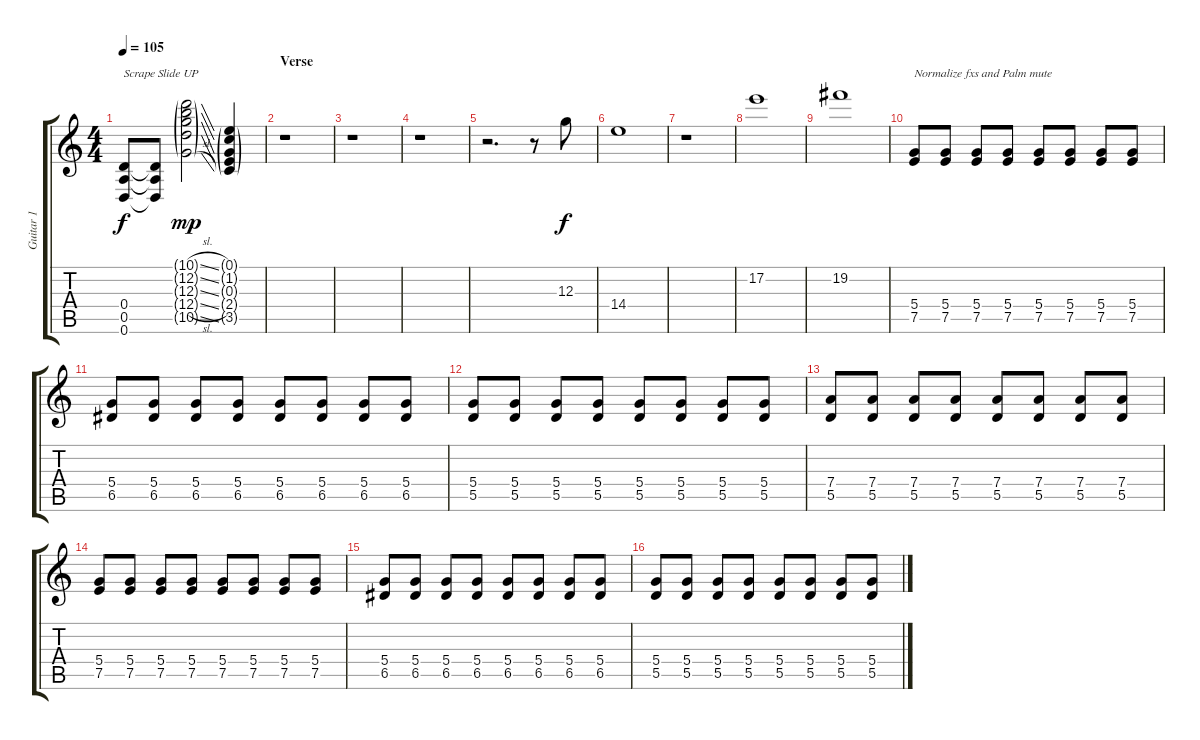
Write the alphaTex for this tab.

\track ("Guitar 1" "Guitar 1") {instrument overdrivenguitar}
\staff {score tabs}
\tuning (E4 B3 G3 D3 A2 D2) {hide}
\ts (4 4)
\tempo 105
\clef g2
\ks c
(0.4{t} 0.5{t} 0.6{t}).8{txt "Scrape Slide UP" dy f} (0.4{t} 0.5{t} 0.6{t}).8 (10.1{sl g} 12.2{sl g} 12.3{sl g} 12.4{sl g} 10.5{sl g}).2{dy mp} (0.1{g} 1.2{g} 0.3{g} 2.4{g} 3.5{g}).4 |
\section ("" "Verse")
r.1 |
r.1 |
r.1 |
r.2{d} r.8 12.3.8{dy f} |
14.4.1 |
r.1 |
17.2.1 |
19.2.1 |
(5.4 7.5).8{txt "Normalize fxs and Palm mute" volume 13 instrument electricguitarmuted} (5.4 7.5).8 (5.4 7.5).8 (5.4 7.5).8 (5.4 7.5).8 (5.4 7.5).8 (5.4 7.5).8 (5.4 7.5).8 |
(5.4 6.5).8 (5.4 6.5).8 (5.4 6.5).8 (5.4 6.5).8 (5.4 6.5).8 (5.4 6.5).8 (5.4 6.5).8 (5.4 6.5).8 |
(5.4 5.5).8 (5.4 5.5).8 (5.4 5.5).8 (5.4 5.5).8 (5.4 5.5).8 (5.4 5.5).8 (5.4 5.5).8 (5.4 5.5).8 |
(7.4 5.5).8 (7.4 5.5).8 (7.4 5.5).8 (7.4 5.5).8 (7.4 5.5).8 (7.4 5.5).8 (7.4 5.5).8 (7.4 5.5).8 |
(5.4 7.5).8{volume 13 instrument electricguitarmuted} (5.4 7.5).8 (5.4 7.5).8 (5.4 7.5).8 (5.4 7.5).8 (5.4 7.5).8 (5.4 7.5).8 (5.4 7.5).8 |
(5.4 6.5).8 (5.4 6.5).8 (5.4 6.5).8 (5.4 6.5).8 (5.4 6.5).8 (5.4 6.5).8 (5.4 6.5).8 (5.4 6.5).8 |
(5.4 5.5).8 (5.4 5.5).8 (5.4 5.5).8 (5.4 5.5).8 (5.4 5.5).8 (5.4 5.5).8 (5.4 5.5).8 (5.4 5.5).8
